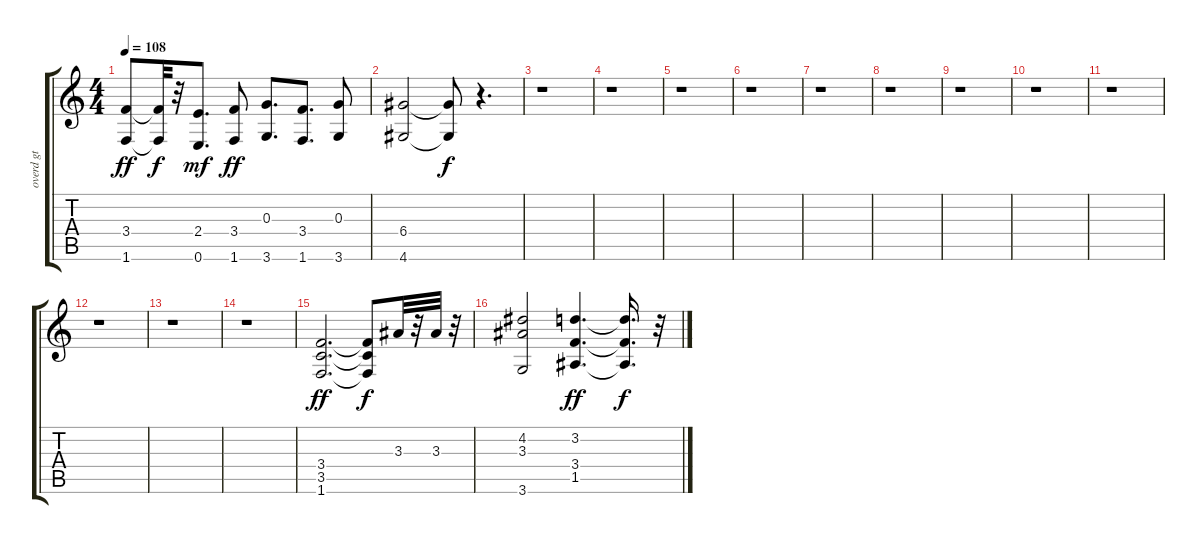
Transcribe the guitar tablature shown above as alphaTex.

\track ("overd gt" "overd gt") {instrument overdrivenguitar}
\staff {score tabs}
\tuning (E4 B3 G3 D3 A2 E2) {hide}
\ts (4 4)
\tempo 108
\clef g2
\ks c
(3.4 1.6).8{dy ff} (3.4{t} 1.6{t}).32{dy f} r.32 (2.4 0.6).8{d dy mf} (3.4 1.6).8{dy ff} (0.3 3.6).8{d} (3.4 1.6).8{d} (0.3 3.6).8 |
(6.4 4.6).2 (6.4{t} 4.6{t}).8{dy f} r.4{d} |
r.1 |
r.1 |
r.1 |
r.1 |
r.1 |
r.1 |
r.1 |
r.1 |
r.1 |
r.1 |
r.1 |
r.1 |
(3.4 3.5 1.6).2{d dy ff} (3.4{t} 3.5{t} 1.6{t}).8{dy f} 3.3.32 r.32 3.3.32 r.32 |
(4.2 3.3 3.6).2 (3.2 3.4 1.5).4{d dy ff} (3.2{t} 3.4{t} 1.5{t}).16{d dy f} r.32
